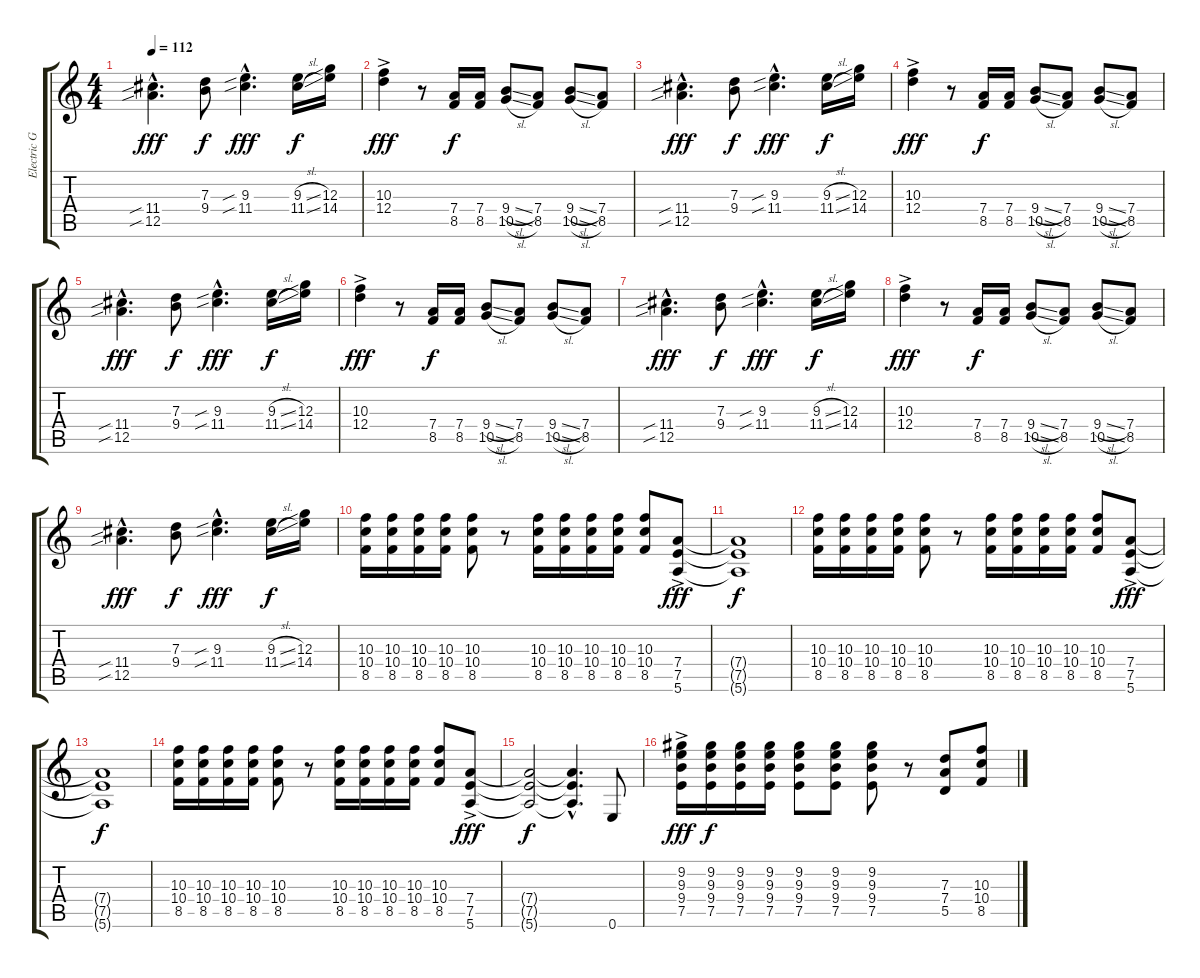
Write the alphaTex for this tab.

\track ("Electric Guitar 3" "Electric G") {instrument distortionguitar}
\staff {score tabs}
\tuning (E4 B3 G3 D3 A2 E2) {hide}
\ts (4 4)
\tempo 112
\clef g2
\ks c
(11.4{sib hac} 12.5{sib hac}).4{d dy fff} (7.3 9.4).8{dy f} (9.3{sib hac} 11.4{sib hac}).4{d dy fff} (9.3{sl} 11.4{sl}).16{dy f} (12.3 14.4).16 |
(10.3{ac} 12.4{ac}).4{dy fff} r.8 (7.4 8.5).16{dy f} (7.4 8.5).16 (9.4{sl} 10.5{sl}).8 (7.4 8.5).8 (9.4{sl} 10.5{sl}).8 (7.4 8.5).8 |
(11.4{sib hac} 12.5{sib hac}).4{d dy fff} (7.3 9.4).8{dy f} (9.3{sib hac} 11.4{sib hac}).4{d dy fff} (9.3{sl} 11.4{sl}).16{dy f} (12.3 14.4).16 |
(10.3{ac} 12.4{ac}).4{dy fff} r.8 (7.4 8.5).16{dy f} (7.4 8.5).16 (9.4{sl} 10.5{sl}).8 (7.4 8.5).8 (9.4{sl} 10.5{sl}).8 (7.4 8.5).8 |
(11.4{sib hac} 12.5{sib hac}).4{d dy fff} (7.3 9.4).8{dy f} (9.3{sib hac} 11.4{sib hac}).4{d dy fff} (9.3{sl} 11.4{sl}).16{dy f} (12.3 14.4).16 |
(10.3{ac} 12.4{ac}).4{dy fff} r.8 (7.4 8.5).16{dy f} (7.4 8.5).16 (9.4{sl} 10.5{sl}).8 (7.4 8.5).8 (9.4{sl} 10.5{sl}).8 (7.4 8.5).8 |
(11.4{sib hac} 12.5{sib hac}).4{d dy fff} (7.3 9.4).8{dy f} (9.3{sib hac} 11.4{sib hac}).4{d dy fff} (9.3{sl} 11.4{sl}).16{dy f} (12.3 14.4).16 |
(10.3{ac} 12.4{ac}).4{dy fff} r.8 (7.4 8.5).16{dy f} (7.4 8.5).16 (9.4{sl} 10.5{sl}).8 (7.4 8.5).8 (9.4{sl} 10.5{sl}).8 (7.4 8.5).8 |
(11.4{sib hac} 12.5{sib hac}).4{d dy fff} (7.3 9.4).8{dy f} (9.3{sib hac} 11.4{sib hac}).4{d dy fff} (9.3{sl} 11.4{sl}).16{dy f} (12.3 14.4).16 |
(10.3 10.4 8.5).16 (10.3 10.4 8.5).16 (10.3 10.4 8.5).16 (10.3 10.4 8.5).16 (10.3 10.4 8.5).8 r.8 (10.3 10.4 8.5).16 (10.3 10.4 8.5).16 (10.3 10.4 8.5).16 (10.3 10.4 8.5).16 (10.3 10.4 8.5).8 (7.4{ac} 7.5{ac} 5.6{ac}).8{dy fff} |
(7.4{t} 7.5{t} 5.6{t}).1{dy f} |
(10.3 10.4 8.5).16 (10.3 10.4 8.5).16 (10.3 10.4 8.5).16 (10.3 10.4 8.5).16 (10.3 10.4 8.5).8 r.8 (10.3 10.4 8.5).16 (10.3 10.4 8.5).16 (10.3 10.4 8.5).16 (10.3 10.4 8.5).16 (10.3 10.4 8.5).8 (7.4{ac} 7.5{ac} 5.6{ac}).8{dy fff} |
(7.4{t} 7.5{t} 5.6{t}).1{dy f} |
(10.3 10.4 8.5).16 (10.3 10.4 8.5).16 (10.3 10.4 8.5).16 (10.3 10.4 8.5).16 (10.3 10.4 8.5).8 r.8 (10.3 10.4 8.5).16 (10.3 10.4 8.5).16 (10.3 10.4 8.5).16 (10.3 10.4 8.5).16 (10.3 10.4 8.5).8 (7.4{ac} 7.5{ac} 5.6{ac}).8{dy fff} |
(7.4{t} 7.5{t} 5.6{t}).2{dy f} (7.4{hac t} 7.5{hac t} 5.6{hac t}).4{d} 0.6.8 |
(9.2{ac} 9.3{ac} 9.4{ac} 7.5{ac}).16{dy fff} (9.2 9.3 9.4 7.5).16{dy f} (9.2 9.3 9.4 7.5).16 (9.2 9.3 9.4 7.5).16 (9.2 9.3 9.4 7.5).8 (9.2 9.3 9.4 7.5).8 (9.2 9.3 9.4 7.5).8 r.8 (7.3 7.4 5.5).8 (10.3 10.4 8.5).8
